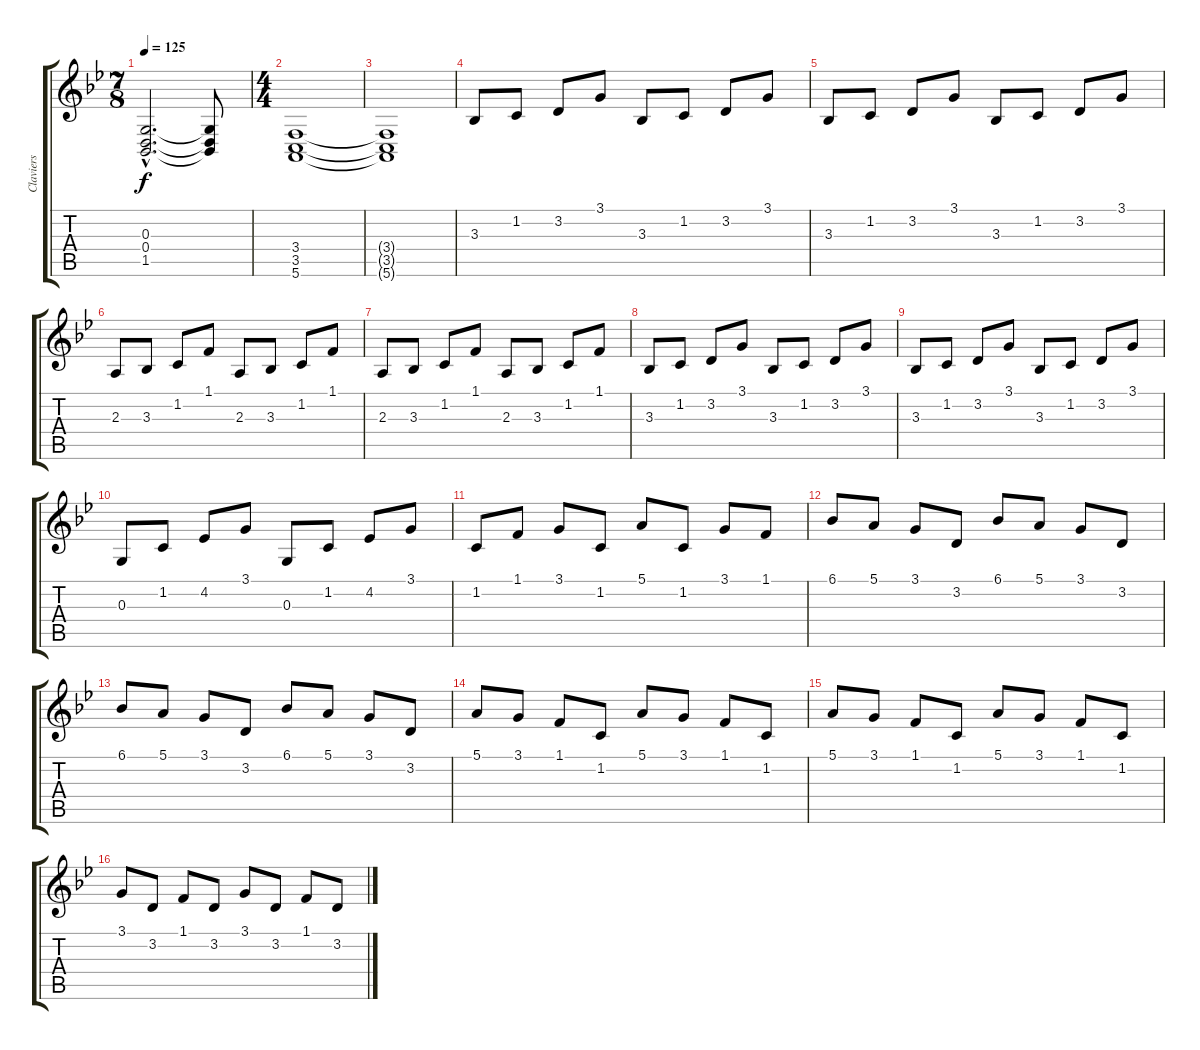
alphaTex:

\track ("Claviers" "Claviers") {instrument churchorgan}
\staff {score tabs}
\tuning (E4 B3 G3 D3 A2 E2) {hide}
\ts (7 8)
\tempo 125
\clef g2
\ks bb
(0.3{hac t} 0.4{hac t} 1.5{hac t}).2{d dy f} (0.3{t} 0.4{t} 1.5{t}).8 |
\ts (4 4)
(3.4 3.5 5.6).1 |
(3.4{t} 3.5{t} 5.6{t}).1 |
3.3.8 1.2.8 3.2.8 3.1.8 3.3.8 1.2.8 3.2.8 3.1.8 |
3.3.8 1.2.8 3.2.8 3.1.8 3.3.8 1.2.8 3.2.8 3.1.8 |
2.3.8 3.3.8 1.2.8 1.1.8 2.3.8 3.3.8 1.2.8 1.1.8 |
2.3.8 3.3.8 1.2.8 1.1.8 2.3.8 3.3.8 1.2.8 1.1.8 |
3.3.8 1.2.8 3.2.8 3.1.8 3.3.8 1.2.8 3.2.8 3.1.8 |
3.3.8 1.2.8 3.2.8 3.1.8 3.3.8 1.2.8 3.2.8 3.1.8 |
0.3.8 1.2.8 4.2.8 3.1.8 0.3.8 1.2.8 4.2.8 3.1.8 |
1.2.8 1.1.8 3.1.8 1.2.8 5.1.8 1.2.8 3.1.8 1.1.8 |
6.1.8 5.1.8 3.1.8 3.2.8 6.1.8 5.1.8 3.1.8 3.2.8 |
6.1.8 5.1.8 3.1.8 3.2.8 6.1.8 5.1.8 3.1.8 3.2.8 |
5.1.8 3.1.8 1.1.8 1.2.8 5.1.8 3.1.8 1.1.8 1.2.8 |
5.1.8 3.1.8 1.1.8 1.2.8 5.1.8 3.1.8 1.1.8 1.2.8 |
3.1.8 3.2.8 1.1.8 3.2.8 3.1.8 3.2.8 1.1.8 3.2.8
